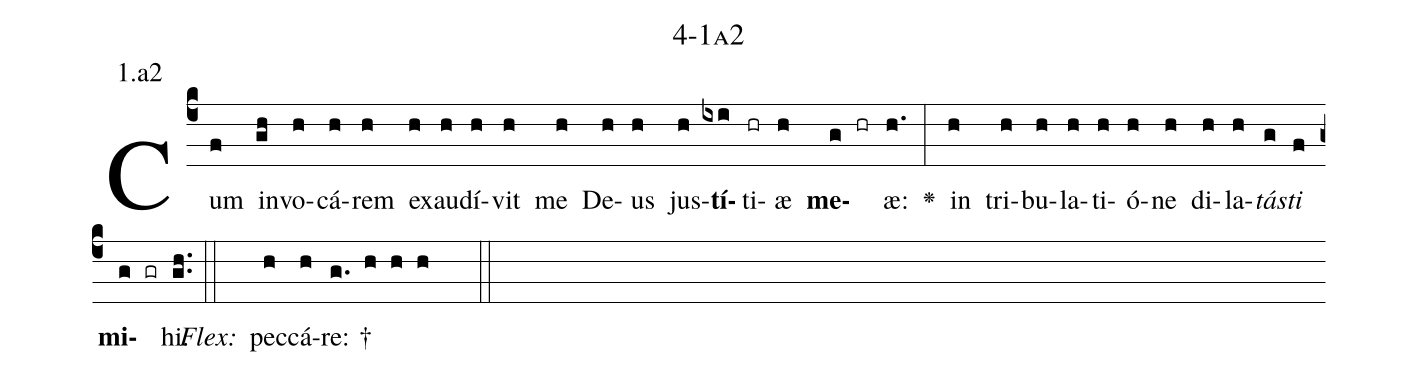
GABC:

name: 4-1a2;
annotation: 1.a2;
%%
(c4)Cum(f) in(gh)vo(h)cá(h)rem(h) ex(h)au(h)dí(h)vit(h) me(h) De(h)us(h) jus(h)<b>tí</b>(ixi)ti(hr)æ(h) <b>me</b>(g hr)æ:(h.) <v>\greheightstar</v>(:) in(h) tri(h)bu(h)la(h)ti(h)ó(h)ne(h) di(h)la(h)<i>tás</i>(g)<i>ti</i>(f) <b>mi</b>(g gr)hi.(gh..) (::)
<i>Flex:</i>()  pec(h)cá(h)re: †(g. h h h  ::)

%E(h) u(h) o(g) u(f) a(g) e.(gh..) (::)
